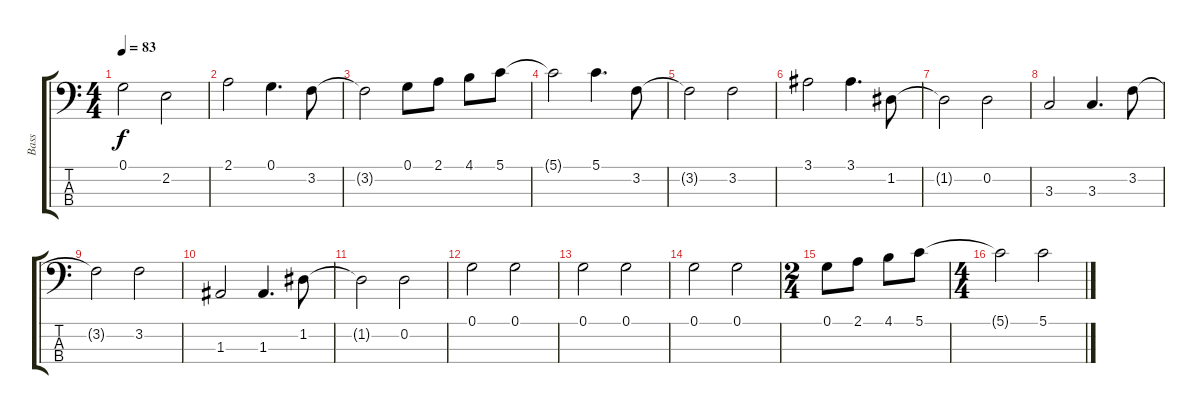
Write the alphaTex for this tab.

\track ("Bass" "Bass") {instrument electricbassfinger}
\staff {score tabs}
\tuning (G2 D2 A1 E1) {hide}
\ts (4 4)
\tempo 83
\clef f4
\ks c
0.1.2{dy f} 2.2.2 |
2.1.2 0.1.4{d} 3.2.8 |
3.2{t}.2 0.1.8 2.1.8 4.1.8 5.1.8 |
5.1{t}.2 5.1.4{d} 3.2.8 |
3.2{t}.2 3.2.2 |
3.1.2 3.1.4{d} 1.2.8 |
1.2{t}.2 0.2.2 |
3.3.2 3.3.4{d} 3.2.8 |
3.2{t}.2 3.2.2 |
1.3.2 1.3.4{d} 1.2.8 |
1.2{t}.2 0.2.2 |
0.1.2 0.1.2 |
0.1.2 0.1.2 |
0.1.2 0.1.2 |
\ts (2 4)
0.1.8 2.1.8 4.1.8 5.1.8 |
\ts (4 4)
5.1{t}.2 5.1.2
